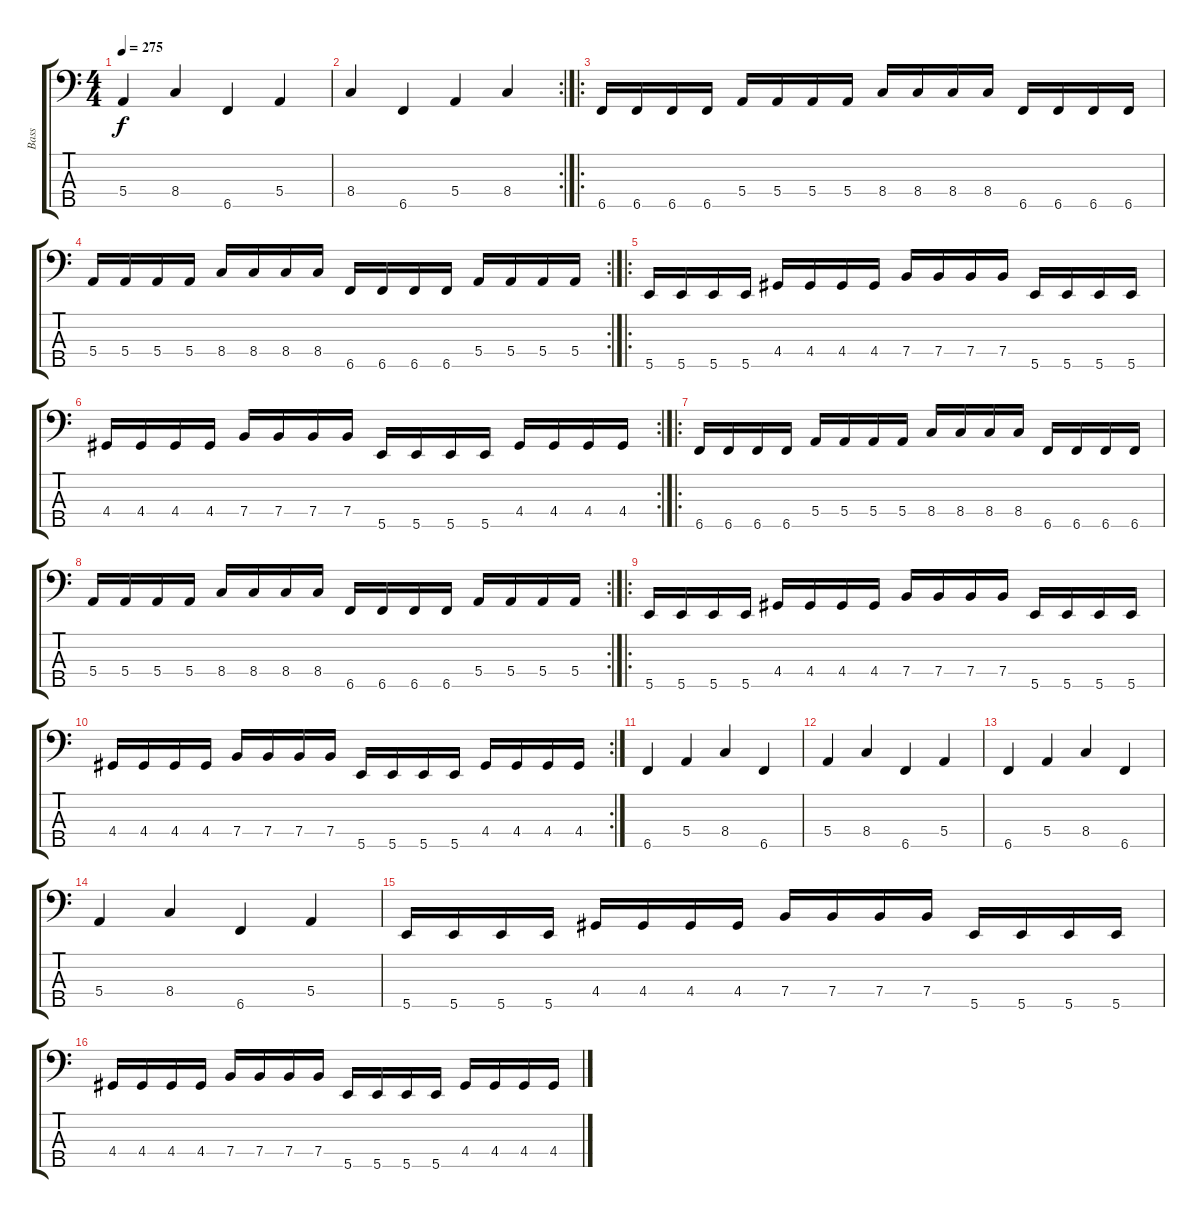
\track ("Bass" "Bass") {instrument electricbassfinger}
\staff {score tabs}
\tuning (G2 D2 A1 E1 B0) {hide}
\ts (4 4)
\tempo 275
\clef f4
\ks c
5.4.4{dy f} 8.4.4 6.5.4 5.4.4 |
\rc 2
8.4.4 6.5.4 5.4.4 8.4.4 |
\ro
6.5.16 6.5.16 6.5.16 6.5.16 5.4.16 5.4.16 5.4.16 5.4.16 8.4.16 8.4.16 8.4.16 8.4.16 6.5.16 6.5.16 6.5.16 6.5.16 |
\rc 2
5.4.16 5.4.16 5.4.16 5.4.16 8.4.16 8.4.16 8.4.16 8.4.16 6.5.16 6.5.16 6.5.16 6.5.16 5.4.16 5.4.16 5.4.16 5.4.16 |
\ro
5.5.16 5.5.16 5.5.16 5.5.16 4.4.16 4.4.16 4.4.16 4.4.16 7.4.16 7.4.16 7.4.16 7.4.16 5.5.16 5.5.16 5.5.16 5.5.16 |
\rc 2
4.4.16 4.4.16 4.4.16 4.4.16 7.4.16 7.4.16 7.4.16 7.4.16 5.5.16 5.5.16 5.5.16 5.5.16 4.4.16 4.4.16 4.4.16 4.4.16 |
\ro
6.5.16 6.5.16 6.5.16 6.5.16 5.4.16 5.4.16 5.4.16 5.4.16 8.4.16 8.4.16 8.4.16 8.4.16 6.5.16 6.5.16 6.5.16 6.5.16 |
\rc 2
5.4.16 5.4.16 5.4.16 5.4.16 8.4.16 8.4.16 8.4.16 8.4.16 6.5.16 6.5.16 6.5.16 6.5.16 5.4.16 5.4.16 5.4.16 5.4.16 |
\ro
5.5.16 5.5.16 5.5.16 5.5.16 4.4.16 4.4.16 4.4.16 4.4.16 7.4.16 7.4.16 7.4.16 7.4.16 5.5.16 5.5.16 5.5.16 5.5.16 |
\rc 2
4.4.16 4.4.16 4.4.16 4.4.16 7.4.16 7.4.16 7.4.16 7.4.16 5.5.16 5.5.16 5.5.16 5.5.16 4.4.16 4.4.16 4.4.16 4.4.16 |
6.5.4 5.4.4 8.4.4 6.5.4 |
5.4.4 8.4.4 6.5.4 5.4.4 |
6.5.4 5.4.4 8.4.4 6.5.4 |
5.4.4 8.4.4 6.5.4 5.4.4 |
5.5.16 5.5.16 5.5.16 5.5.16 4.4.16 4.4.16 4.4.16 4.4.16 7.4.16 7.4.16 7.4.16 7.4.16 5.5.16 5.5.16 5.5.16 5.5.16 |
4.4.16 4.4.16 4.4.16 4.4.16 7.4.16 7.4.16 7.4.16 7.4.16 5.5.16 5.5.16 5.5.16 5.5.16 4.4.16 4.4.16 4.4.16 4.4.16
